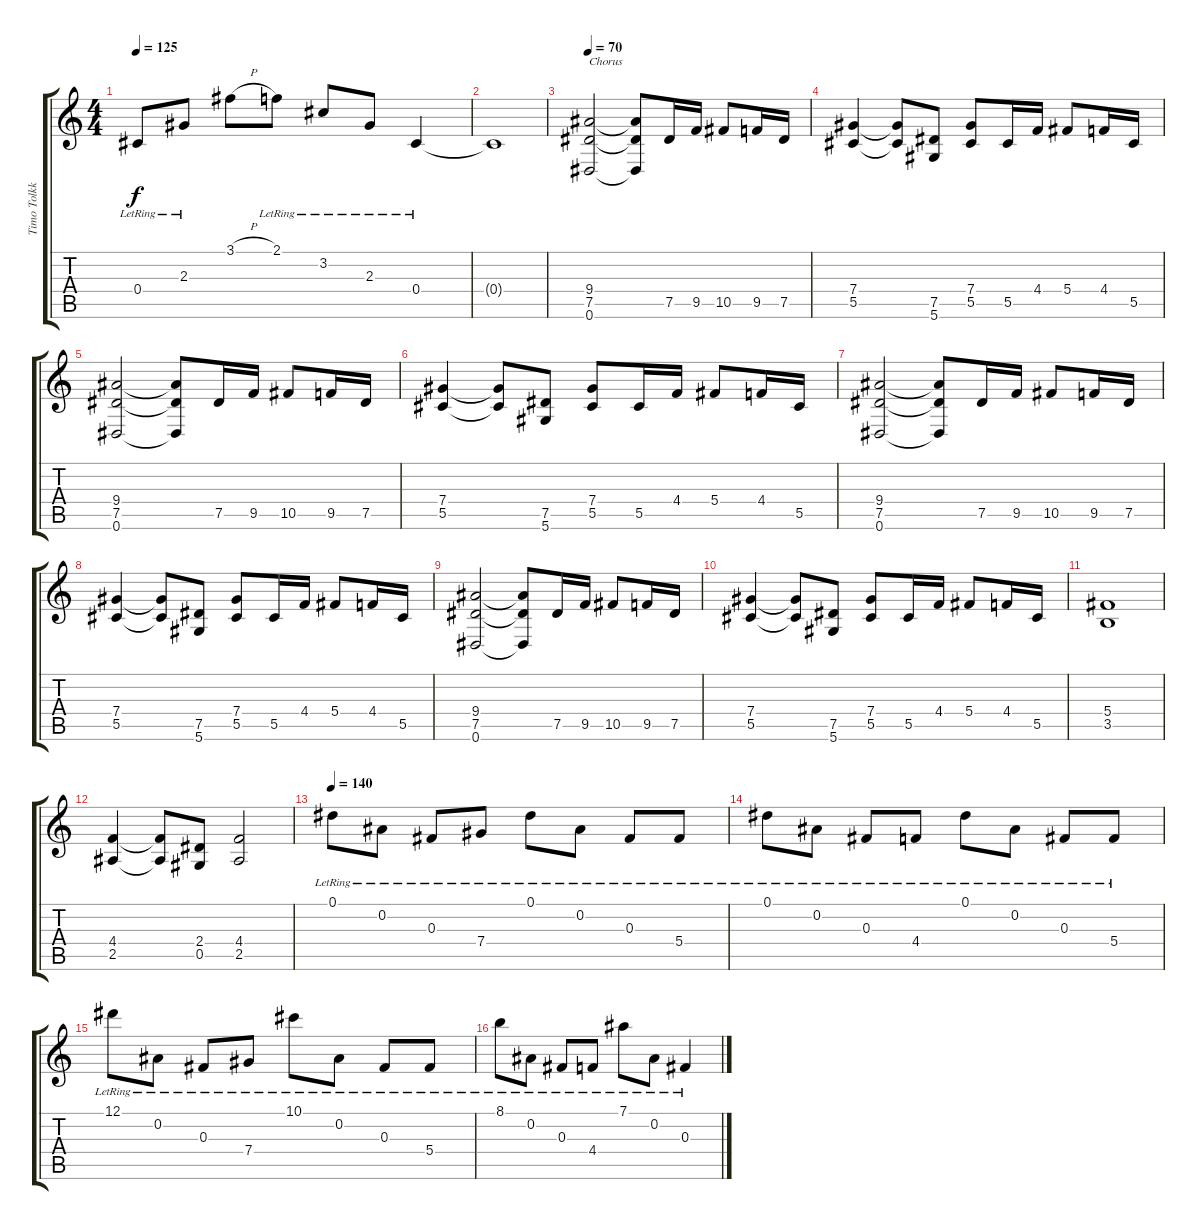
\track ("Timo Tolkki (Guitar)" "Timo Tolkk") {instrument distortionguitar}
\staff {score tabs}
\tuning (Eb4 Bb3 Gb3 Db3 Ab2 Eb2) {hide}
\ts (4 4)
\tempo 125
\clef g2
\ks c
0.4{lr}.8{dy f} 2.3{lr}.8 3.1{h}.8 2.1{lr}.8 3.2{lr}.8 2.3{lr}.8 0.4{lr}.4 |
0.4{t}.1 |
\tempo 70
(9.4 7.5 0.6).2{txt "Chorus" instrument distortionguitar} (9.4{t} 7.5{t} 0.6{t}).8 7.5.16 9.5.16 10.5.8 9.5.16 7.5.16 |
(7.4 5.5).4 (7.4{t} 5.5{t}).8 (7.5 5.6).8 (7.4 5.5).8 5.5.16 4.4.16 5.4.8 4.4.16 5.5.16 |
(9.4 7.5 0.6).2 (9.4{t} 7.5{t} 0.6{t}).8 7.5.16 9.5.16 10.5.8 9.5.16 7.5.16 |
(7.4 5.5).4 (7.4{t} 5.5{t}).8 (7.5 5.6).8 (7.4 5.5).8 5.5.16 4.4.16 5.4.8 4.4.16 5.5.16 |
(9.4 7.5 0.6).2 (9.4{t} 7.5{t} 0.6{t}).8 7.5.16 9.5.16 10.5.8 9.5.16 7.5.16 |
(7.4 5.5).4 (7.4{t} 5.5{t}).8 (7.5 5.6).8 (7.4 5.5).8 5.5.16 4.4.16 5.4.8 4.4.16 5.5.16 |
(9.4 7.5 0.6).2 (9.4{t} 7.5{t} 0.6{t}).8 7.5.16 9.5.16 10.5.8 9.5.16 7.5.16 |
(7.4 5.5).4 (7.4{t} 5.5{t}).8 (7.5 5.6).8 (7.4 5.5).8 5.5.16 4.4.16 5.4.8 4.4.16 5.5.16 |
(5.4 3.5).1 |
(4.4 2.5).4 (4.4{t} 2.5{t}).8 (2.4 0.5).8 (4.4 2.5).2 |
\tempo 140
0.1{lr}.8{instrument acousticguitarnylon} 0.2{lr}.8 0.3{lr}.8 7.4{lr}.8 0.1{lr}.8 0.2{lr}.8 0.3{lr}.8 5.4{lr}.8 |
0.1{lr}.8 0.2{lr}.8 0.3{lr}.8 4.4{lr}.8 0.1{lr}.8 0.2{lr}.8 0.3{lr}.8 5.4{lr}.8 |
12.1{lr}.8 0.2{lr}.8 0.3{lr}.8 7.4{lr}.8 10.1{lr}.8 0.2{lr}.8 0.3{lr}.8 5.4{lr}.8 |
8.1{lr}.8 0.2{lr}.8 0.3{lr}.8 4.4{lr}.8 7.1{lr}.8 0.2{lr}.8 0.3{lr}.4
